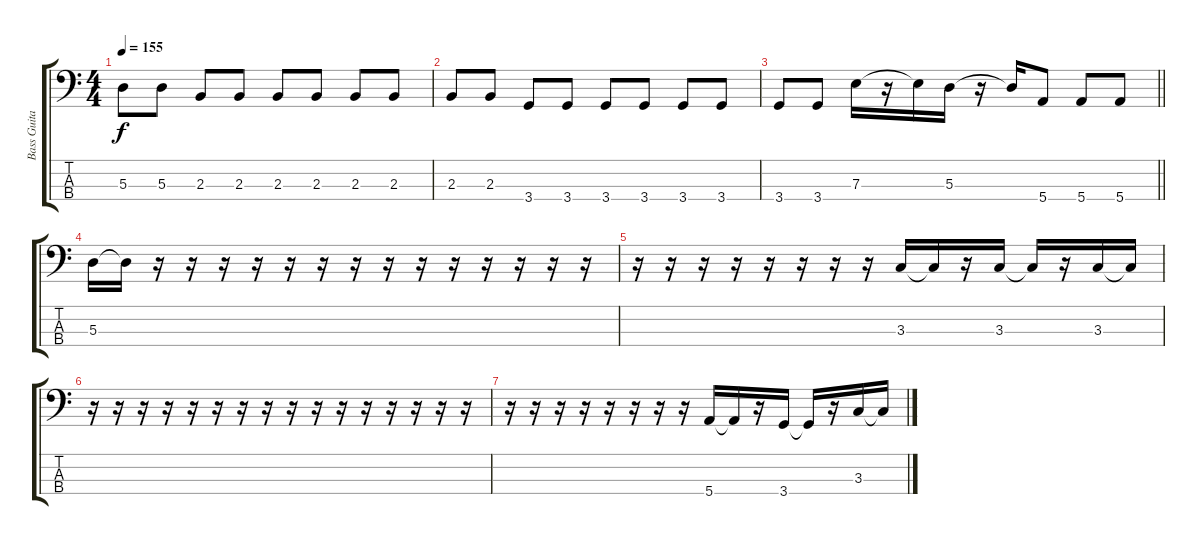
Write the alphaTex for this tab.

\track ("Bass Guitar" "Bass Guita") {instrument electricbassfinger}
\staff {score tabs}
\tuning (G2 D2 A1 E1) {hide}
\ts (4 4)
\tempo 155
\clef f4
\ks c
5.3.8{dy f} 5.3.8 2.3.8 2.3.8 2.3.8 2.3.8 2.3.8 2.3.8 |
2.3.8 2.3.8 3.4.8 3.4.8 3.4.8 3.4.8 3.4.8 3.4.8 |
\barLineRight lightlight
3.4.8 3.4.8 7.3.16 r.16 7.3{t}.16 5.3.16 r.16 5.3{t}.16 5.4.8 5.4.8 5.4.8 |
\section ("" "")
5.3.16 5.3{t}.16 r.16 r.16 r.16 r.16 r.16 r.16 r.16 r.16 r.16 r.16 r.16 r.16 r.16 r.16 |
r.16 r.16 r.16 r.16 r.16 r.16 r.16 r.16 3.3.16 3.3{t}.16 r.16 3.3.16 3.3{t}.16 r.16 3.3.16 3.3{t}.16 |
r.16 r.16 r.16 r.16 r.16 r.16 r.16 r.16 r.16 r.16 r.16 r.16 r.16 r.16 r.16 r.16 |
r.16 r.16 r.16 r.16 r.16 r.16 r.16 r.16 5.4.16 5.4{t}.16 r.16 3.4.16 3.4{t}.16 r.16 3.3.16 3.3{t}.16
